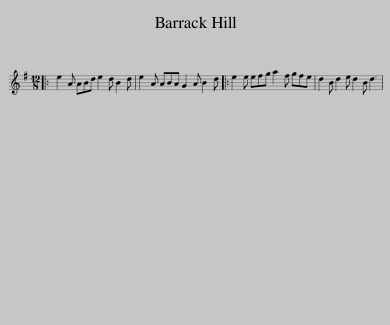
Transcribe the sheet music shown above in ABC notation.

X:1
L:1/8
M:12/8
I:linebreak $
K:G
V:1 treble
V:1
|: e2 A ABd e2 d B2 d | e2 A ABA G2 A B2 d |: e2 e efg a2 f gfe | d2 B d2 e d2 B d3 | %4
